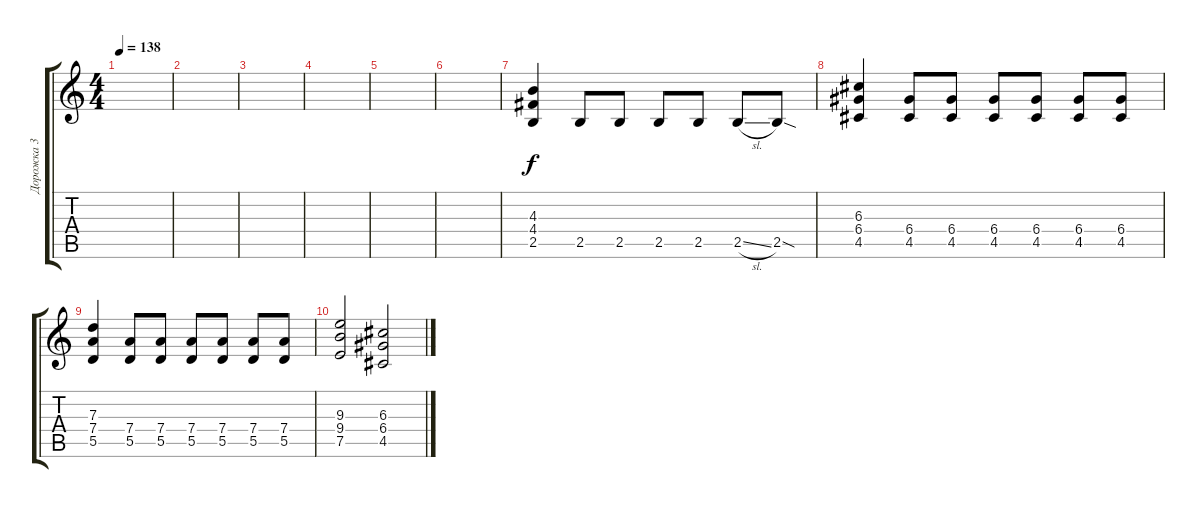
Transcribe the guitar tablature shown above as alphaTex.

\track ("Дорожка 3" "Дорожка 3") {instrument distortionguitar}
\staff {score tabs}
\tuning (E4 B3 G3 D3 A2 E2) {hide}
\ts (4 4)
\tempo 138
\clef g2
\ks c
|
|
|
|
|
|
(4.3 4.4 2.5).4 2.5.8 2.5.8 2.5.8 2.5.8 2.5{sl}.8 2.5{sod}.8 |
(6.3 6.4 4.5).4 (6.4 4.5).8 (6.4 4.5).8 (6.4 4.5).8 (6.4 4.5).8 (6.4 4.5).8 (6.4 4.5).8 |
(7.3 7.4 5.5).4 (7.4 5.5).8 (7.4 5.5).8 (7.4 5.5).8 (7.4 5.5).8 (7.4 5.5).8 (7.4 5.5).8 |
(9.3 9.4 7.5).2 (6.3 6.4 4.5).2
